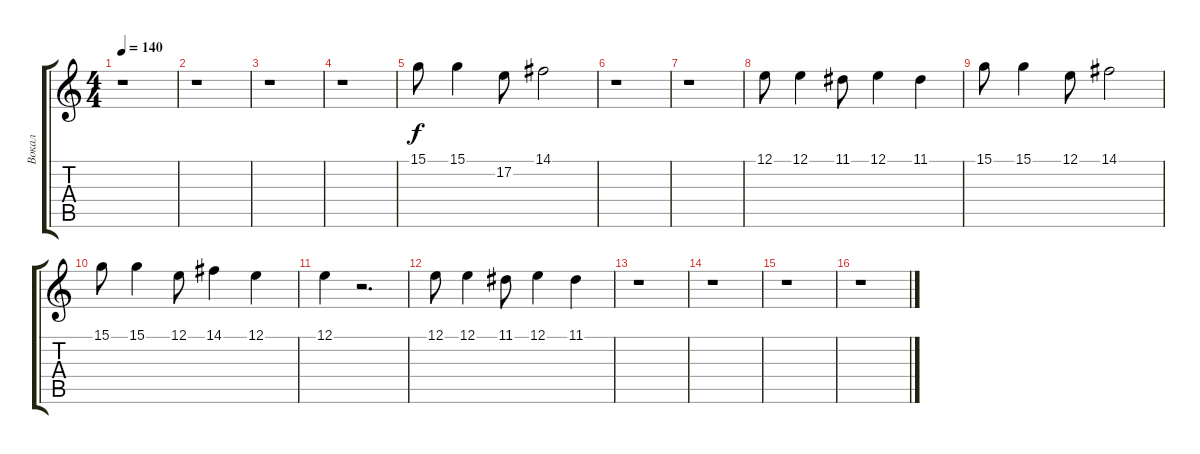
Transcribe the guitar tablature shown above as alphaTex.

\track ("Вокал" "Вокал") {instrument trumpet}
\staff {score tabs}
\tuning (E4 B3 G3 D3 A2 E2) {hide}
\ts (4 4)
\tempo 140
\clef g2
\ks c
r.1{dy f} |
r.1 |
r.1 |
r.1 |
15.1.8 15.1.4 17.2.8 14.1.2 |
r.1 |
r.1 |
12.1.8 12.1.4 11.1.8 12.1.4 11.1.4 |
15.1.8 15.1.4 12.1.8 14.1.2 |
15.1.8 15.1.4 12.1.8 14.1.4 12.1.4 |
12.1.4 r.2{d} |
12.1.8 12.1.4 11.1.8 12.1.4 11.1.4 |
r.1 |
r.1 |
r.1 |
r.1
